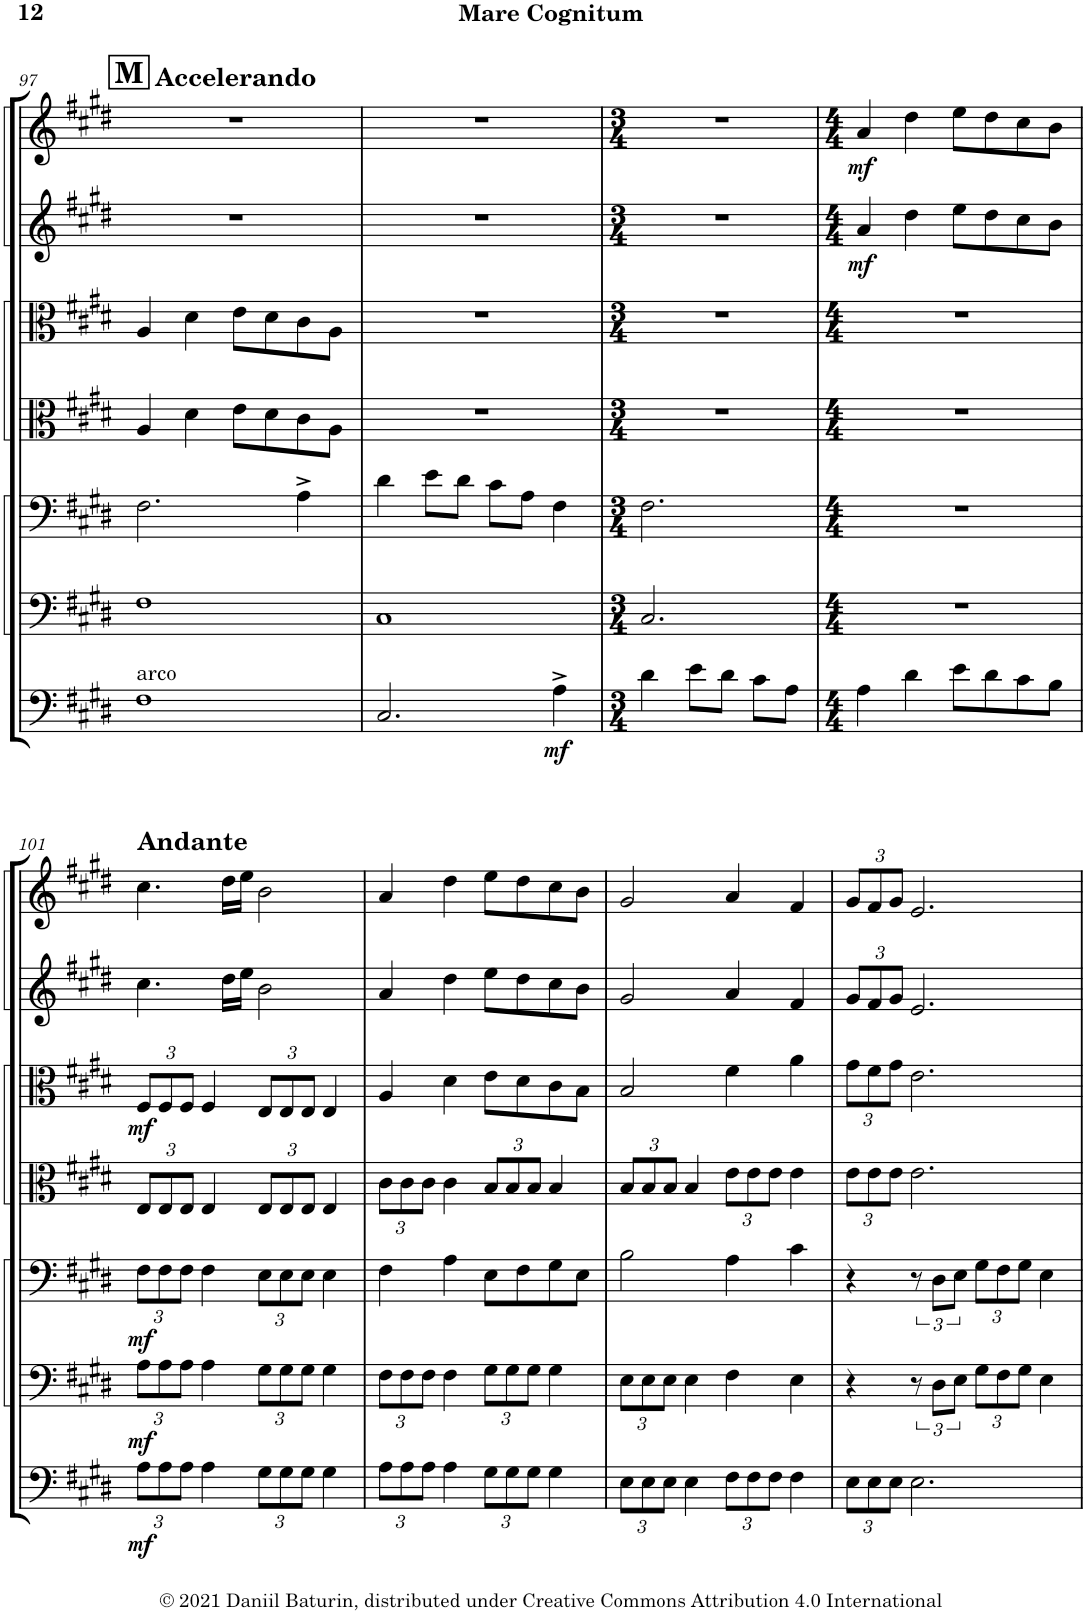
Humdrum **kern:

**kern	**dynam	**kern	**dynam	**kern	**dynam	**kern	**kern	**dynam	**kern	**dynam	**kern	**dynam
*part7	*part7	*part6	*part6	*part5	*part5	*part4	*part3	*part3	*part2	*part2	*part1	*part1
*staff7	*staff7	*staff6	*staff6	*staff5	*staff5	*staff4	*staff3	*staff3	*staff2	*staff2	*staff1	*staff1
*I"Contrabass	*	*I"Violoncello II	*	*I"Violoncello I	*	*I"Viola II	*I"Viola I	*	*I"Violin II	*	*I"Violin I	*
*I'Cb	*	*I'Vc	*	*I'Vc	*	*I'Vla	*I'Vla	*	*I'Vln	*	*I'Vln	*
!!LO:PB:g=z
*clefF4	*	*clefF4	*	*clefF4	*	*clefC3	*clefC3	*	*clefG2	*	*clefG2	*
*Trd7c12	*	*	*	*	*	*	*	*	*	*	*	*
*k[f#c#g#d#]	*	*k[f#c#g#d#]	*	*k[f#c#g#d#]	*	*k[f#c#g#d#]	*k[f#c#g#d#]	*	*k[f#c#g#d#]	*	*k[f#c#g#d#]	*
*M4/4	*	*M4/4	*	*M4/4	*	*M4/4	*M4/4	*	*M4/4	*	*M4/4	*
!!LO:REH:place=s1:a:B:cj:fs=14:t=M
=97	=97	=97	=97	=97	=97	=97	=97	=97	=97	=97	=97	=97
!	!	!	!	!	!	!	!	!	!	!	!LO:TX:a:B:t=Accelerando	!
!LO:TX:a:t=arco	!	!	!	!	!	!	!	!	!	!	!	!
1F#	.	1F#	.	2.F#\	.	4A/	4A/	.	1r	.	1r	.
.	.	.	.	.	.	4d#\	4d#\	.	.	.	.	.
.	.	.	.	.	.	8e\L	8e\L	.	.	.	.	.
.	.	.	.	.	.	8d#\	8d#\	.	.	.	.	.
.	.	.	.	4A^\	.	8c#\	8c#\	.	.	.	.	.
.	.	.	.	.	.	8A\J	8A\J	.	.	.	.	.
=98	=98	=98	=98	=98	=98	=98	=98	=98	=98	=98	=98	=98
2.C#/	.	1C#	.	4d#\	.	1r	1r	.	1r	.	1r	.
.	.	.	.	8e\L	.	.	.	.	.	.	.	.
.	.	.	.	8d#\J	.	.	.	.	.	.	.	.
.	.	.	.	8c#\L	.	.	.	.	.	.	.	.
.	.	.	.	8A\J	.	.	.	.	.	.	.	.
!	!LO:DY:b	!	!	!	!	!	!	!	!	!	!	!
4A^\	mf	.	.	4F#\	.	.	.	.	.	.	.	.
=99	=99	=99	=99	=99	=99	=99	=99	=99	=99	=99	=99	=99
*M3/4	*	*M3/4	*	*M3/4	*	*M3/4	*M3/4	*	*M3/4	*	*M3/4	*
4d#\	.	2.C#/	.	2.F#\	.	2.r	2.r	.	2.r	.	2.r	.
8e\L	.	.	.	.	.	.	.	.	.	.	.	.
8d#\J	.	.	.	.	.	.	.	.	.	.	.	.
8c#\L	.	.	.	.	.	.	.	.	.	.	.	.
8A\J	.	.	.	.	.	.	.	.	.	.	.	.
=100	=100	=100	=100	=100	=100	=100	=100	=100	=100	=100	=100	=100
*M4/4	*	*M4/4	*	*M4/4	*	*M4/4	*M4/4	*	*M4/4	*	*M4/4	*
!	!	!	!	!	!	!	!	!	!	!LO:DY:b	!	!LO:DY:b
4A\	.	1r	.	1r	.	1r	1r	.	4a/	mf	4a/	mf
4d#\	.	.	.	.	.	.	.	.	4dd#\	.	4dd#\	.
8e\L	.	.	.	.	.	.	.	.	8ee\L	.	8ee\L	.
8d#\	.	.	.	.	.	.	.	.	8dd#\	.	8dd#\	.
8c#\	.	.	.	.	.	.	.	.	8cc#\	.	8cc#\	.
8B\J	.	.	.	.	.	.	.	.	8b\J	.	8b\J	.
!!LO:LB:g=z
=101	=101	=101	=101	=101	=101	=101	=101	=101	=101	=101	=101	=101
*Xbrackettup	*	*Xbrackettup	*	*Xbrackettup	*	*Xbrackettup	*Xbrackettup	*	*	*	*	*
!	!	!	!	!	!	!	!	!	!	!	!LO:TX:a:B:t=Andante	!
!	!LO:DY:b	!	!LO:DY:b	!	!LO:DY:b	!	!	!LO:DY:b	!	!	!	!
12A\L	mf	12A\L	mf	12F#\L	mf	12E/L	12F#/L	mf	4.cc#\	.	4.cc#\	.
12A\	.	12A\	.	12F#\	.	12E/	12F#/	.	.	.	.	.
12A\J	.	12A\J	.	12F#\J	.	12E/J	12F#/J	.	.	.	.	.
4A\	.	4A\	.	4F#\	.	4E/	4F#/	.	.	.	.	.
.	.	.	.	.	.	.	.	.	16dd#\LL	.	16dd#\LL	.
.	.	.	.	.	.	.	.	.	16ee\JJ	.	16ee\JJ	.
12G#\L	.	12G#\L	.	12E\L	.	12E/L	12E/L	.	2b\	.	2b\	.
12G#\	.	12G#\	.	12E\	.	12E/	12E/	.	.	.	.	.
12G#\J	.	12G#\J	.	12E\J	.	12E/J	12E/J	.	.	.	.	.
4G#\	.	4G#\	.	4E\	.	4E/	4E/	.	.	.	.	.
=102	=102	=102	=102	=102	=102	=102	=102	=102	=102	=102	=102	=102
12A\L	.	12F#\L	.	4F#\	.	12c#\L	4A/	.	4a/	.	4a/	.
12A\	.	12F#\	.	.	.	12c#\	.	.	.	.	.	.
12A\J	.	12F#\J	.	.	.	12c#\J	.	.	.	.	.	.
4A\	.	4F#\	.	4A\	.	4c#\	4d#\	.	4dd#\	.	4dd#\	.
12G#\L	.	12G#\L	.	8E\L	.	12B/L	8e\L	.	8ee\L	.	8ee\L	.
12G#\	.	12G#\	.	.	.	12B/	.	.	.	.	.	.
.	.	.	.	8F#\	.	.	8d#\	.	8dd#\	.	8dd#\	.
12G#\J	.	12G#\J	.	.	.	12B/J	.	.	.	.	.	.
4G#\	.	4G#\	.	8G#\	.	4B/	8c#\	.	8cc#\	.	8cc#\	.
.	.	.	.	8E\J	.	.	8B\J	.	8b\J	.	8b\J	.
=103	=103	=103	=103	=103	=103	=103	=103	=103	=103	=103	=103	=103
12E\L	.	12E\L	.	2B\	.	12B/L	2B/	.	2g#/	.	2g#/	.
12E\	.	12E\	.	.	.	12B/	.	.	.	.	.	.
12E\J	.	12E\J	.	.	.	12B/J	.	.	.	.	.	.
4E\	.	4E\	.	.	.	4B/	.	.	.	.	.	.
12F#\L	.	4F#\	.	4A\	.	12e\L	4f#\	.	4a/	.	4a/	.
12F#\	.	.	.	.	.	12e\	.	.	.	.	.	.
12F#\J	.	.	.	.	.	12e\J	.	.	.	.	.	.
4F#\	.	4E\	.	4c#\	.	4e\	4a\	.	4f#/	.	4f#/	.
=104	=104	=104	=104	=104	=104	=104	=104	=104	=104	=104	=104	=104
*	*	*	*	*	*	*	*	*	*Xbrackettup	*	*Xbrackettup	*
12E\L	.	4r	.	4r	.	12e\L	12g#\L	.	12g#/L	.	12g#/L	.
12E\	.	.	.	.	.	12e\	12f#\	.	12f#/	.	12f#/	.
12E\J	.	.	.	.	.	12e\J	12g#\J	.	12g#/J	.	12g#/J	.
*	*	*brackettup	*	*brackettup	*	*	*	*	*	*	*	*
2.E\	.	12r	.	12r	.	2.e\	2.e\	.	2.e/	.	2.e/	.
.	.	12D#\L	.	12D#\L	.	.	.	.	.	.	.	.
.	.	12E\J	.	12E\J	.	.	.	.	.	.	.	.
*	*	*Xbrackettup	*	*Xbrackettup	*	*	*	*	*	*	*	*
.	.	12G#\L	.	12G#\L	.	.	.	.	.	.	.	.
.	.	12F#\	.	12F#\	.	.	.	.	.	.	.	.
.	.	12G#\J	.	12G#\J	.	.	.	.	.	.	.	.
.	.	4E\	.	4E\	.	.	.	.	.	.	.	.
=	=	=	=	=	=	=	=	=	=	=	=	=
*-	*-	*-	*-	*-	*-	*-	*-	*-	*-	*-	*-	*-
